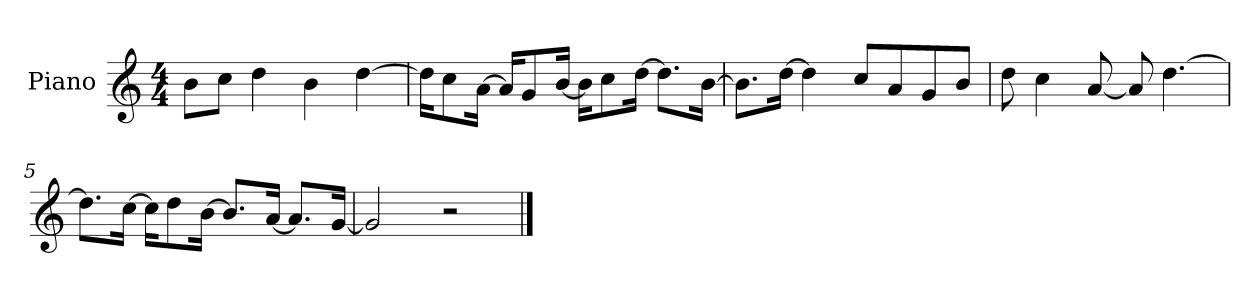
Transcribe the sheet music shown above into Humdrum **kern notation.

**kern
*part1
*staff1
*I"Piano
*I'P-no
*clefG2
*k[]
*M4/4
*MM90
=1
8b\L
8cc\J
4dd\
4b\
[4dd\
=2
16dd\KL]
8cc\
[16a\Jk
16a/KL]
8g/
[16b/Jk
16b\KL]
8cc\
[16dd\Jk
8.dd\L]
[16b\Jk
=3
8.b\L]
[16dd\Jk
4dd\]
8cc/L
8a/
8g/
8b/J
=4
8dd\
4cc\
[8a/
8a/]
[4.dd\
!!LO:LB:g=z
=5
8.dd\L]
[16cc\Jk
16cc\KL]
8dd\
[16b\Jk
8.b/L]
[16a/Jk
8.a/L]
[16g/Jk
=6
2g/]
2r
==
*-
